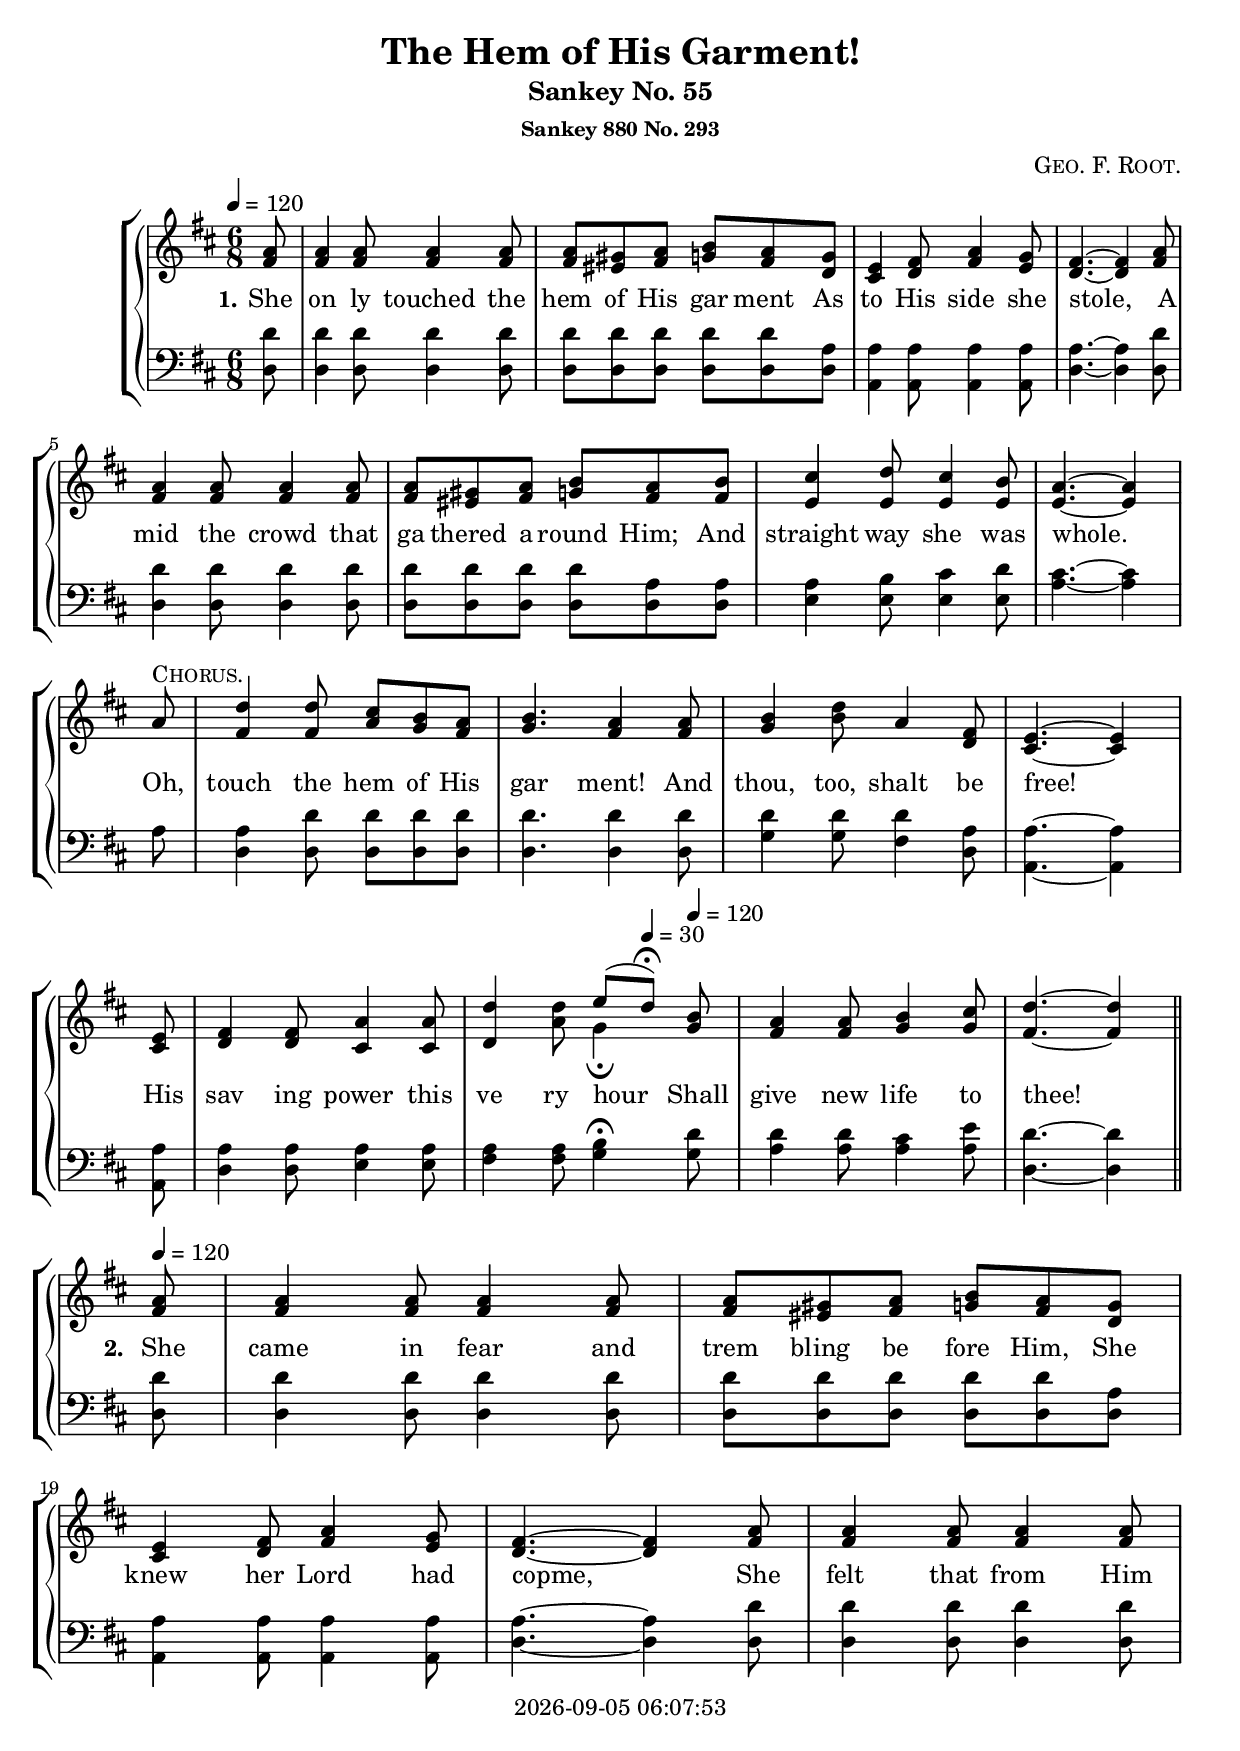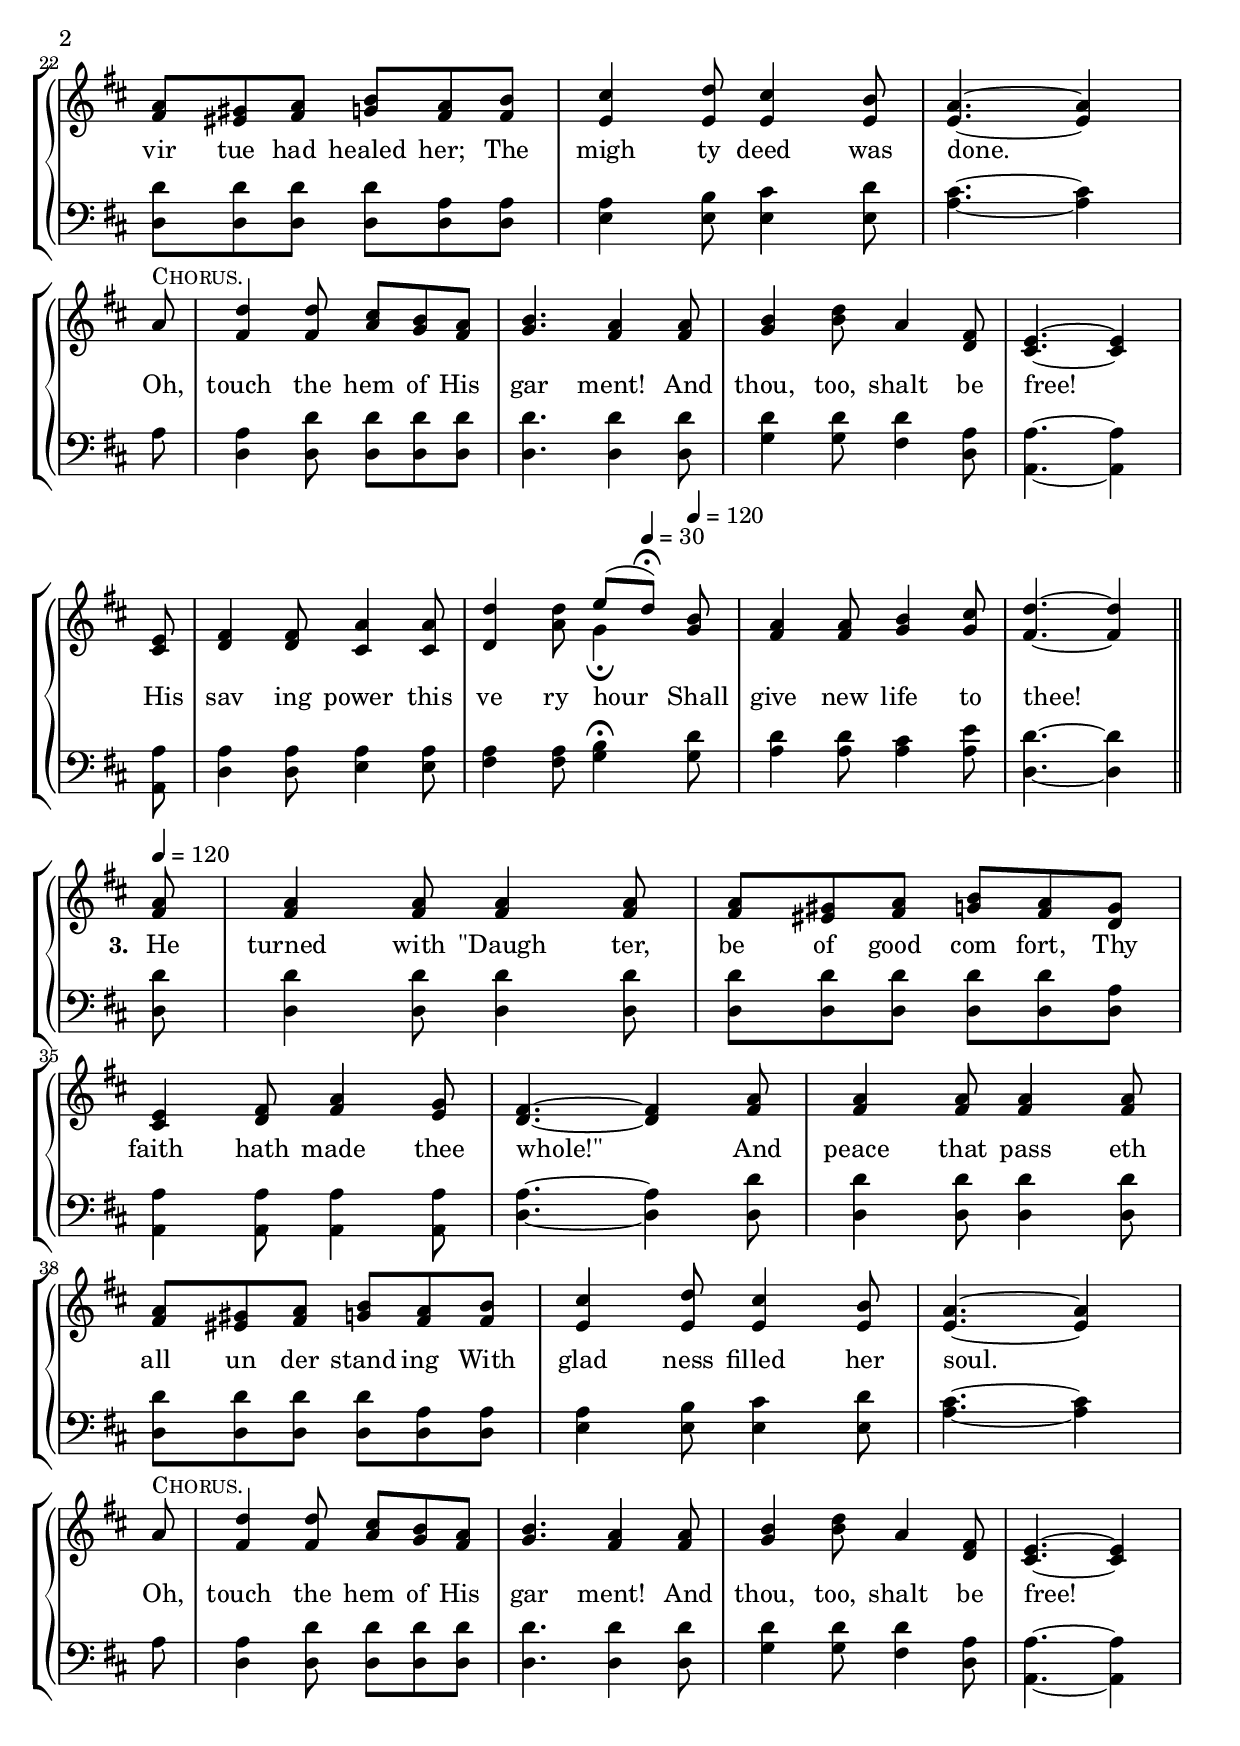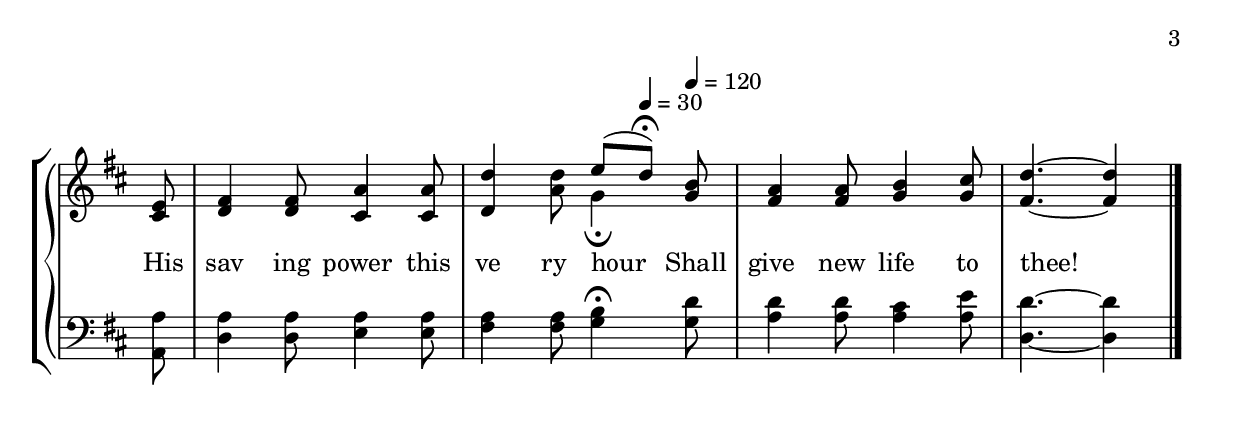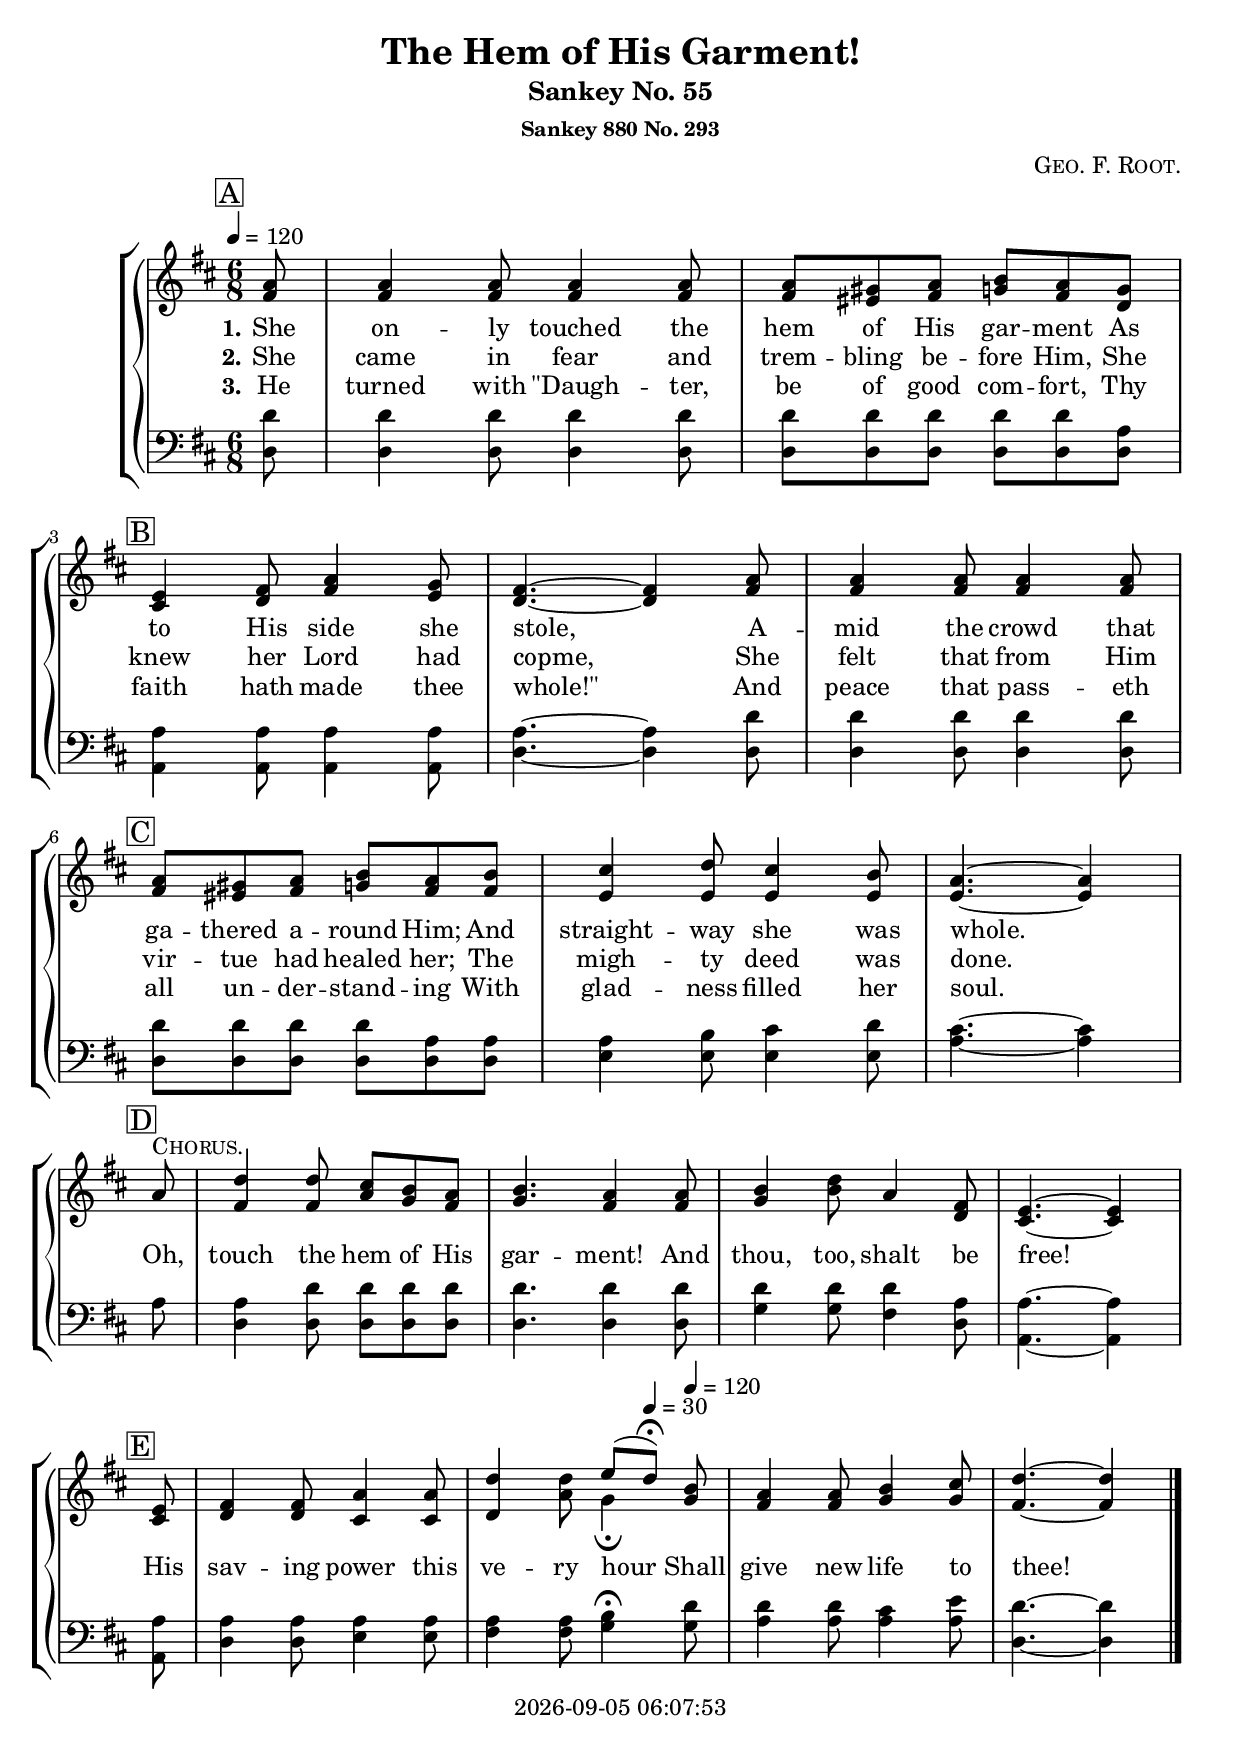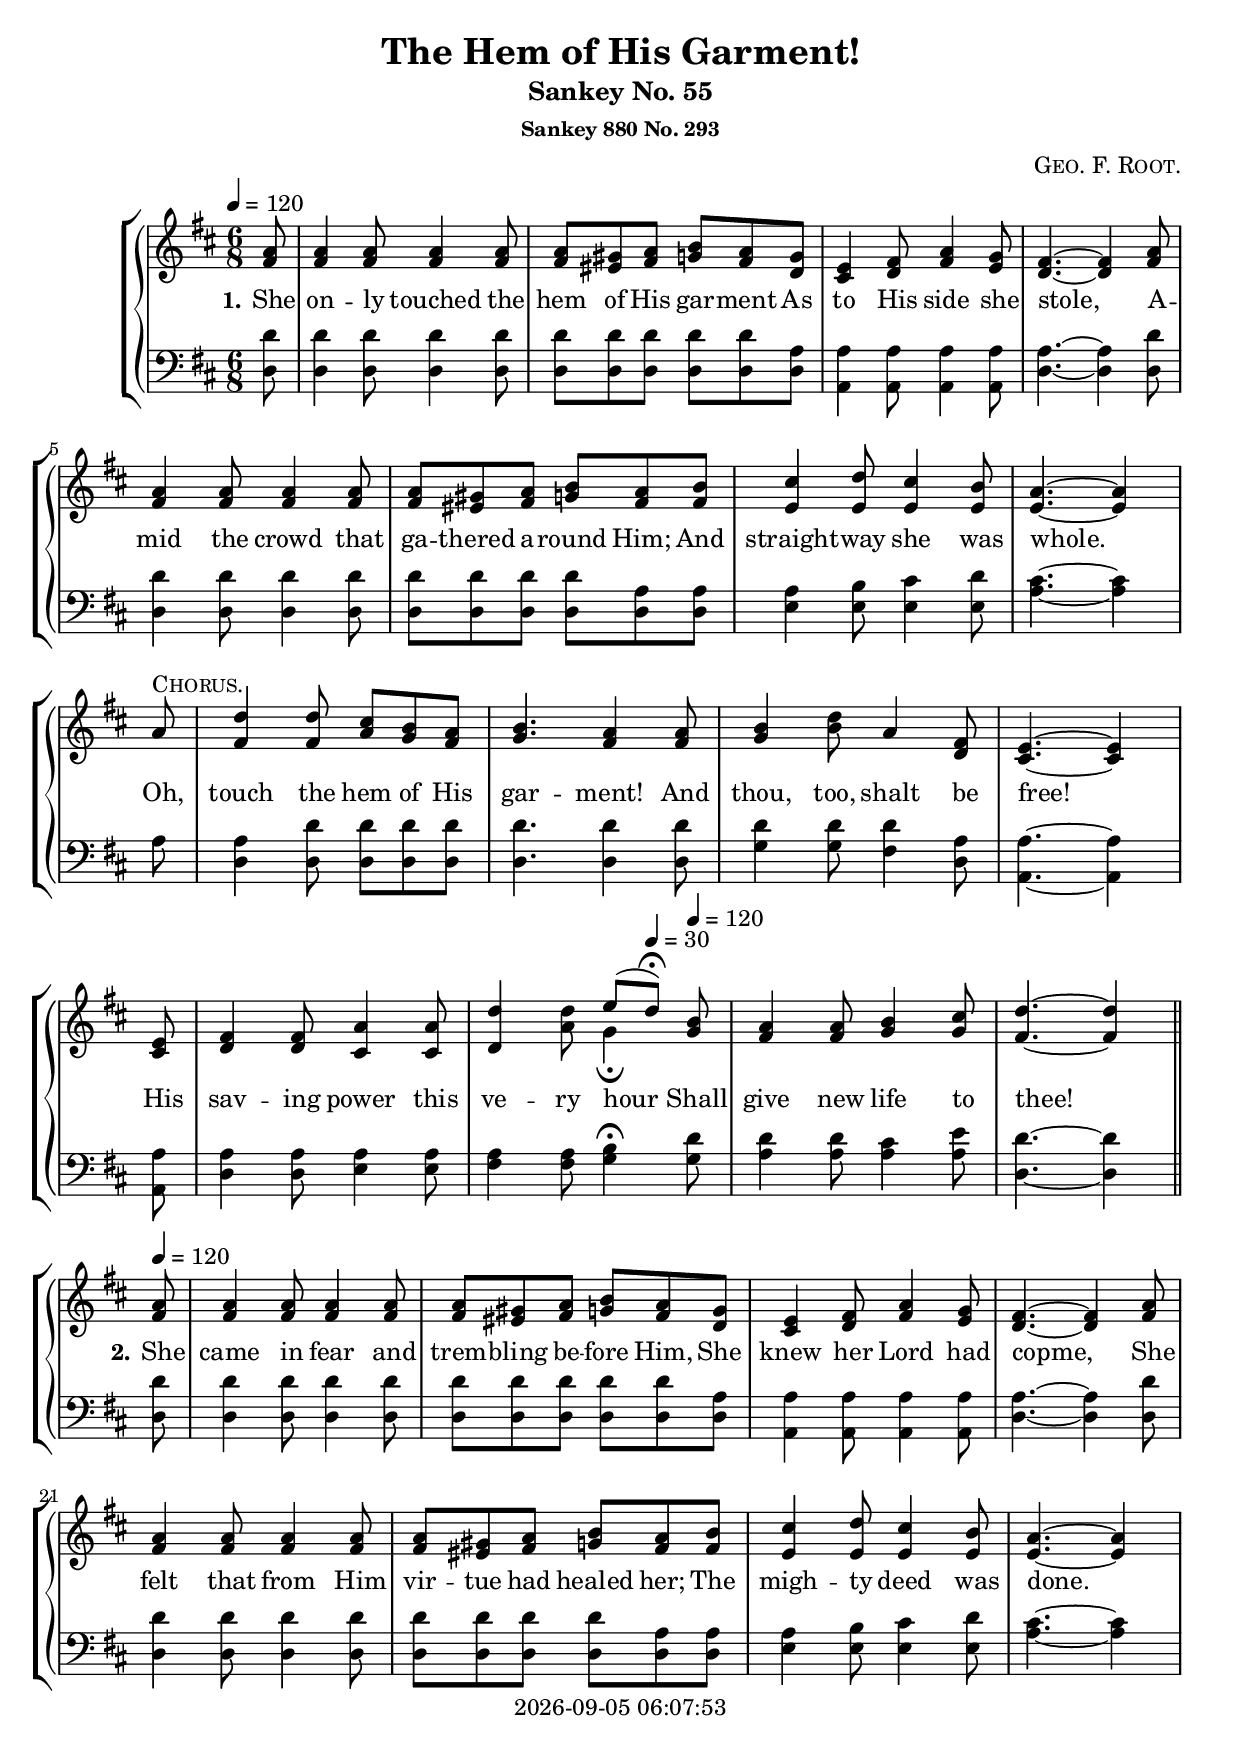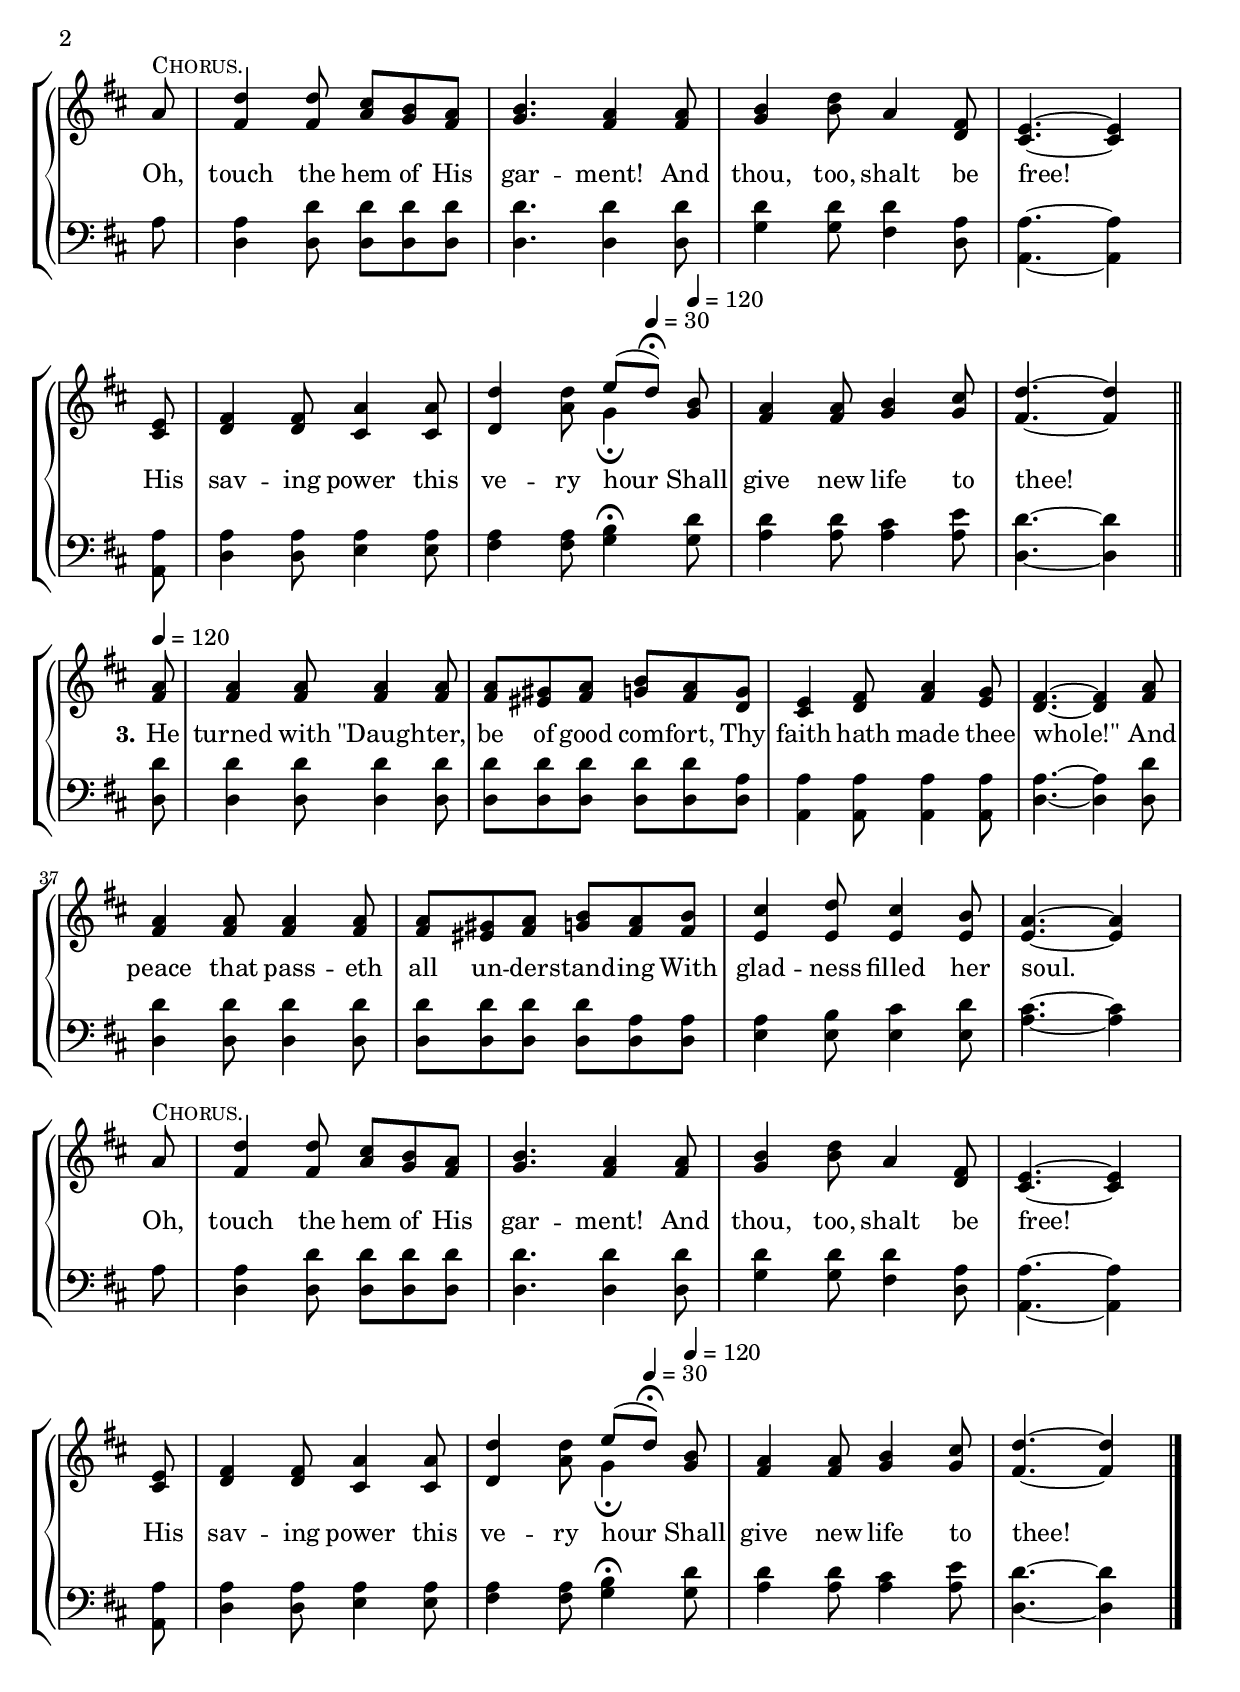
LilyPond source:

\version "2.22.0"

\include "articulate.ly"

today = #(strftime "%Y-%m-%d %H:%M:%S" (localtime (current-time)))

\header {
% centered at top
%  dedication  = "dedication"
  title       = "The Hem of His Garment!"
  subtitle    = "Sankey No. 55"
  subsubtitle = "Sankey 880 No. 293"
%  instrument  = "instrument"
  
% arrangement of following lines:
%
%  poet    composer
%  meter   arranger
%  piece       opus

  composer    = \markup \smallCaps "Geo. F. Root."
%  arranger    = "arranger"
%  opus        = "opus"

%  poet        = \markup \smallCaps "G. F. R."

% centered at bottom
% tagline     = "tagline" % default lilypond version
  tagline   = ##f
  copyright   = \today
}

% #(set-global-staff-size 16)

global = {
  \key d \major
  \time 6/8
  \partial 8
}

RehearsalTrack = {
% \set Score.currentBarNumber = #5
% \mark \markup { \circle "1a" }
  \mark \markup { \box "A" } s8 s2.*2
  \mark \markup { \box "B" } s2.*3
  \mark \markup { \box "C" } s2.*2 s4. s4
  \mark \markup { \box "D" } s8 s2.*3 s4. s4
  \mark \markup { \box "E" } s8 s2.*3 s4. s4
}

TempoTrack = {
  \tempo 4=120
  s8
  s2.*13
  s2 \tempo 4=30 s8 \tempo 4=120 s8
  s2.
  s4. s4
}

soprano = \relative {
  a'8
  a4 a8 a4 a8
  a8 gis a b a g
  e4 fis8 a4 g8 % B
  fis4.~4 a8
  a4 a8 a4 a8
  a8 gis a b a b % C
  cis4 d8 cis4 b8
  a4.~4 \bar "|" \break \partial 8 a8^\markup\smallCaps Chorus.
  d4 d8 cis b a % D
  b4. a4 a8
  b4 d8 a4 fis8
  e4.~4 \bar "|" \break \partial 8 e8
  fis4 fis8 a4 a8 % E
  d4 d8 e(d\fermata) b
  a4 a8 b4 cis8
  d4.~4
}

dynamicsWomen = {
  \override DynamicTextSpanner.style = #'none
}

alto = \relative {
  fis'8
  fis4 fis8 fis4 fis8
  fis8 eis fis g fis d
  cis4 d8 fis4 e8 % B
  d4.~4 fis8
  fis4 fis8 fis4 fis8
  fis8 eis fis g fis fis % C
  e4 e8 e4 e8
  e4.~4 a8
  fis4 fis8 a g fis % D
  g4. fis4 fis8
  g4 b8 a4 d,8
  cis4.~4 cis8
  d4 d8 cis4 cis8 % E
  d4 a'8 g4\fermata g8
  fis4 fis8 g4 g8
  fis4.~4
}

tenor = \relative {
  d'8
  d4 d8 d4 d8
  d8 d d d d a
  a4 a8 a4 a8 % B
  a4.~4 d8
  d4 d8 d4 d8
  d8 d d d a a % C
  a4 b8 cis4 d8
  cis4.~4 a8
  a4 d8 d d d % D
  d4. d4 d8
  d4 d8 d4 a8
  a4.~4 a8
  a4 a8 a4 a8 % E
  a4 a8 b4\fermata d8
  d4 d8 cis4 e8
  d4.~4
}

dynamicsMen = {
  \override DynamicTextSpanner.style = #'none
}

bass= \relative {
  d8
  d4 d8 d4 d8
  d8 d d d d d
  a4 a8 a4 a8 % B
  d4.~4 d8
  d4 d8 d4 d8
  d8 d d d d d % C
  e4 e8 e4 e8
  a4.~4 a8
  d,4 d8 d d d % D
  d4. d4 d8
  g4 g8 fis4 d8
  a4.~4 a8
  d4 d8 e4 e8 % E
  fis4 fis8 g4\fermata g8
  a4 a8 a4 a8
  d,4.~4
}

chorus = \lyricmode {
  Oh, touch the hem of His gar -- ment!
  And thou, too, shalt be free!
  His sav -- ing power this ve -- ry hour
  Shall give new life to thee!
}

wordsOne = \lyricmode {
  \set stanza = "1."
  She on -- ly touched the hem of His gar -- ment
  As to His side she stole,
  A -- mid the crowd that ga -- thered a -- round Him;
  And straight -- way she was whole.
}
  
wordsTwo = \lyricmode {
  \set stanza = "2."
  She came in fear and trem -- bling be -- fore Him,
  She knew her Lord had copme,
  She felt that from Him vir -- tue had healed her;
  The migh -- ty deed was done.
}
  
wordsThree = \lyricmode {
  \set stanza = "3."
  He turned with "\"Daugh" -- ter, be of good com -- fort,
  Thy faith hath made thee "whole!\""
  And peace that pass -- eth all un -- der -- stand -- ing
  With glad -- ness filled her soul.
}
  
wordsMidi = \lyricmode {
  \set stanza = "1."
  "She " on "ly " "touched " "the " "hem " "of " "His " gar "ment "
  "\nAs " "to " "His " "side " "she " "stole, "
  "\nA" "mid " "the " "crowd " "that " ga "thered " a "round " "Him; "
  "\nAnd " straight "way " "she " "was " "whole. "
  "\nOh, " "touch " "the " "hem " "of " "His " gar "ment! "
  "\nAnd " "thou, " "too, " "shalt " "be " "free! "
  "\nHis " sav "ing " "power " "this " ve "ry " "hour "
  "\nShall " "give " "new " "life " "to " "thee! "

  \set stanza = "2."
  "\nShe " "came " "in " "fear " "and " trem "bling " be "fore " "Him, "
  "\nShe " "knew " "her " "Lord " "had " "copme, "
  "\nShe " "felt " "that " "from " "Him " vir "tue " "had " "healed " "her; "
  "\nThe " migh "ty " "deed " "was " "done. "
  "\nOh, " "touch " "the " "hem " "of " "His " gar "ment! "
  "\nAnd " "thou, " "too, " "shalt " "be " "free! "
  "\nHis " sav "ing " "power " "this " ve "ry " "hour "
  "\nShall " "give " "new " "life " "to " "thee! "

  \set stanza = "3."
  "\nHe " "turned " "with " "\"Daugh" "ter, " "be " "of " "good " com "fort, "
  "\nThy " "faith " "hath " "made " "thee " "whole!\" "
  "\nAnd " "peace " "that " pass "eth " "all " un der stand "ing "
  "\nWith " glad "ness " "filled " "her " "soul. "
  "\nOh, " "touch " "the " "hem " "of " "His " gar "ment! "
  "\nAnd " "thou, " "too, " "shalt " "be " "free! "
  "\nHis " sav "ing " "power " "this " ve "ry " "hour "
  "\nShall " "give " "new " "life " "to " "thee! "
}
  
nl = { \bar "||" \break }

\book {
  \bookOutputSuffix "repeat"
  \score {
    \context GrandStaff <<
      <<
        \new ChoirStaff <<
                                  % Joint soprano/alto staff
          \new Dynamics \dynamicsWomen
          \new Staff \with { printPartCombineTexts = ##f }
          <<
            \new Voice \RehearsalTrack
            \new Voice \TempoTrack
            \new NullVoice = "aligner" \soprano
            \new Voice = "women" \partCombine { \global \soprano \bar "|." } { \global \alto }
            \new Lyrics \lyricsto "aligner" { \wordsOne \chorus }
            \new Lyrics \lyricsto "aligner"   \wordsTwo
            \new Lyrics \lyricsto "aligner"   \wordsThree
          >>
                                  % Joint tenor/bass staff
          \new Dynamics \dynamicsMen
          \new Staff \with { printPartCombineTexts = ##f }
          <<
            \clef "bass"
            \new Voice = "men" \partCombine { \global \tenor } { \global \bass }
          >>
        >>
      >>
    >>
    \layout {
      indent = 1.5\cm
      \context {
        \Staff \RemoveAllEmptyStaves
      }
    }
  }
}

\book {
  \bookOutputSuffix "single"
  \score {
    \context GrandStaff <<
      <<
        \new ChoirStaff <<
                                  % Joint soprano/alto staff
          \new Staff \with { printPartCombineTexts = ##f }
          <<
            \new Voice {
              \TempoTrack
              \TempoTrack
              \TempoTrack
            }
            \new NullVoice = "aligner" { \soprano \soprano \soprano }
            \new Voice = "women" \partCombine { \global \soprano \soprano \soprano \bar "|." }
                                               { \global \alto \nl \alto \nl \alto }
            \new Lyrics \lyricsto "aligner" { \wordsOne   \chorus
                                              \wordsTwo   \chorus
                                              \wordsThree \chorus
                                            }
          >>
                                  % Joint tenor/bass staff
          \new Dynamics \dynamicsMen
          \new Staff \with { printPartCombineTexts = ##f }
          <<
            \clef "bass"
            \new Voice = "men" \partCombine { \global \tenor \tenor \tenor }
                                            { \global \bass \bass \bass }
          >>
        >>
      >>
    >>
    \layout {
      indent = 1.5\cm
      \context {
        \Staff \RemoveAllEmptyStaves
      }
    }
  }
}

\book {
  \bookOutputSuffix "midi"
  \score {
%    \articulate
    \context GrandStaff <<
      <<
        \new ChoirStaff <<
                                  % Joint soprano/alto staff
          \new Dynamics \dynamicsWomen
          \new Staff \with { printPartCombineTexts = ##f }
          <<
            \new Voice {
              \TempoTrack
              \TempoTrack
              \TempoTrack
            }
            \new NullVoice = "aligner" { \soprano \soprano \soprano }
            \new Voice = "women" \partCombine { \global \soprano \soprano \soprano \bar "|." }
                                               { \global \alto \nl \alto \nl \alto }
            \new Lyrics \lyricsto "aligner" \wordsMidi
          >>
                                  % Joint tenor/bass staff
          \new Dynamics \dynamicsMen
          \new Staff \with { printPartCombineTexts = ##f }
          <<
            \clef "bass"
            \new Voice = "men" \partCombine { \global \tenor \tenor \tenor }
                                            { \global \bass \bass \bass }
          >>
        >>
      >>
    >>
    \layout {
      indent = 1.5\cm
      \context {
        \Staff \RemoveAllEmptyStaves
      }
    }
    \midi {}
  }
}
